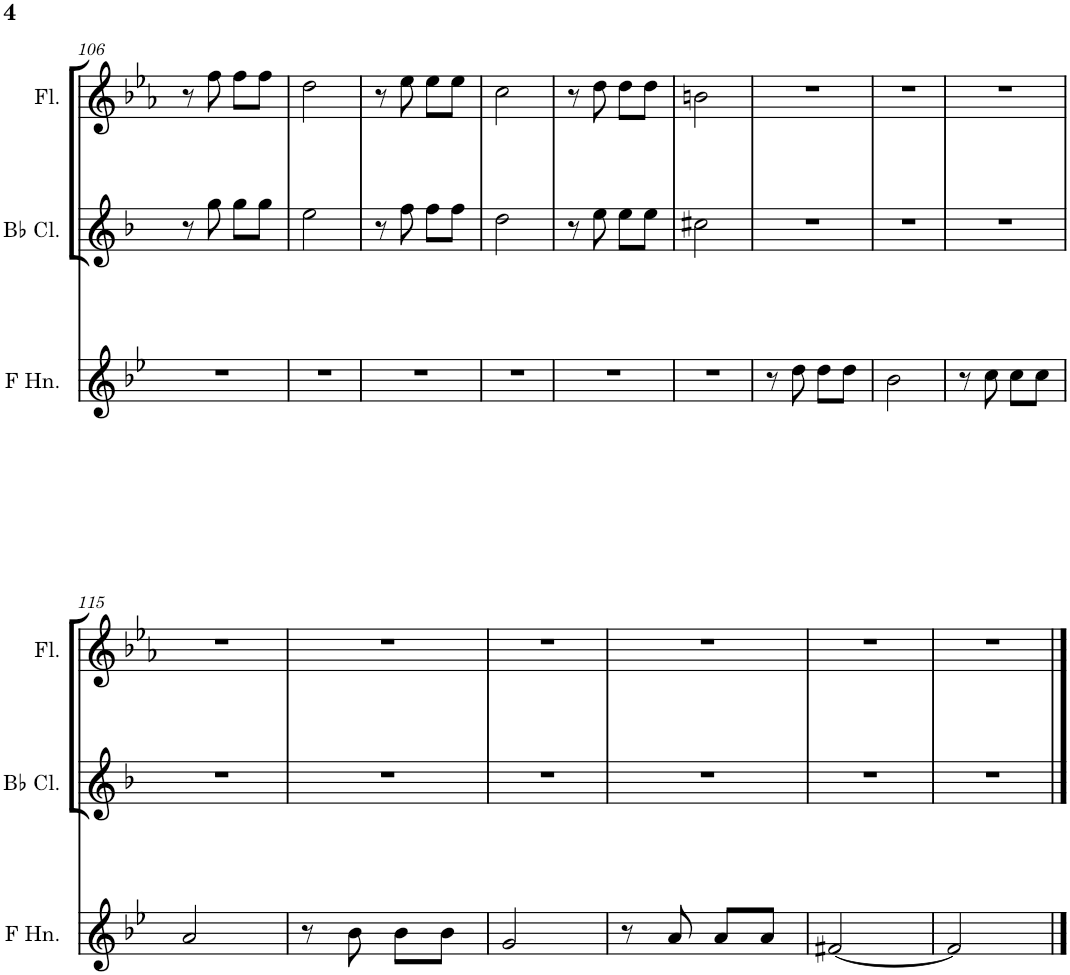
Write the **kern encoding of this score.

**kern	**kern	**kern
*part3	*part2	*part1
*staff3	*staff2	*staff1
*I"Horn in F	*I"Bb Clarinet	*I"Flute
*	*I'Bb Cl.	*I'Fl.
!!LO:PB:g=z
*clefG2	*clefG2	*clefG2
*Trd4c7	*Trd1c2	*
*k[b-e-]	*k[b-]	*k[b-e-a-]
*M2/4	*M2/4	*M2/4
=106	=106	=106
2r	8r	8r
.	8gg\	8ff\
.	8gg\L	8ff\L
.	8gg\J	8ff\J
=107	=107	=107
2r	2ee\	2dd\
=108	=108	=108
2r	8r	8r
.	8ff\	8ee-\
.	8ff\L	8ee-\L
.	8ff\J	8ee-\J
=109	=109	=109
2r	2dd\	2cc\
=110	=110	=110
2r	8r	8r
.	8ee\	8dd\
.	8ee\L	8dd\L
.	8ee\J	8dd\J
=111	=111	=111
2r	2cc#X\	2bn\
=112	=112	=112
8r	2r	2r
8dd\	.	.
8dd\L	.	.
8dd\J	.	.
=113	=113	=113
2b-\	2r	2r
=114	=114	=114
8r	2r	2r
8cc\	.	.
8cc\L	.	.
8cc\J	.	.
!!LO:LB:g=z
=115	=115	=115
2a/	2r	2r
=116	=116	=116
8r	2r	2r
8b-\	.	.
8b-\L	.	.
8b-\J	.	.
=117	=117	=117
2g/	2r	2r
=118	=118	=118
8r	2r	2r
8a/	.	.
8a/L	.	.
8a/J	.	.
=119	=119	=119
[2f#X/	2r	2r
=120	=120	=120
2f#/]	2r	2r
==	==	==
*-	*-	*-
